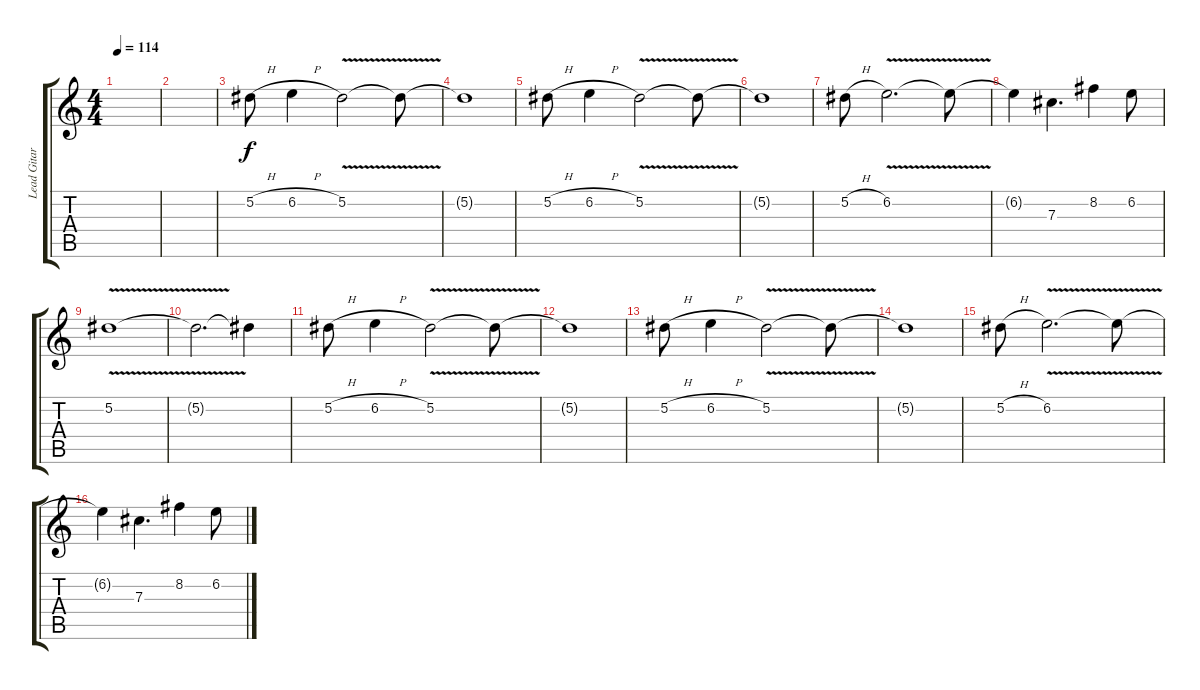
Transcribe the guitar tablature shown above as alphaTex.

\track ("Lead Gitar" "Lead Gitar") {instrument distortionguitar}
\staff {score tabs}
\tuning (Eb4 Bb3 Gb3 Db3 Ab2 Eb2) {hide}
\ts (4 4)
\tempo 114
\clef g2
\ks c
|
|
5.2{h}.8 6.2{h}.4 5.2{v}.2 5.2{t}.8 |
5.2{t}.1 |
5.2{h}.8 6.2{h}.4 5.2{v}.2 5.2{t}.8 |
5.2{t}.1 |
5.2{h}.8 6.2{v}.2{d} 6.2{t}.8 |
6.2{t}.4 7.3.4{d} 8.2.4 6.2.8 |
5.2{v}.1 |
5.2{t}.2{d} 5.2{t}.4 |
5.2{h}.8 6.2{h}.4 5.2{v}.2 5.2{t}.8 |
5.2{t}.1 |
5.2{h}.8 6.2{h}.4 5.2{v}.2 5.2{t}.8 |
5.2{t}.1 |
5.2{h}.8 6.2{v}.2{d} 6.2{t}.8 |
6.2{t}.4 7.3.4{d} 8.2.4 6.2.8
